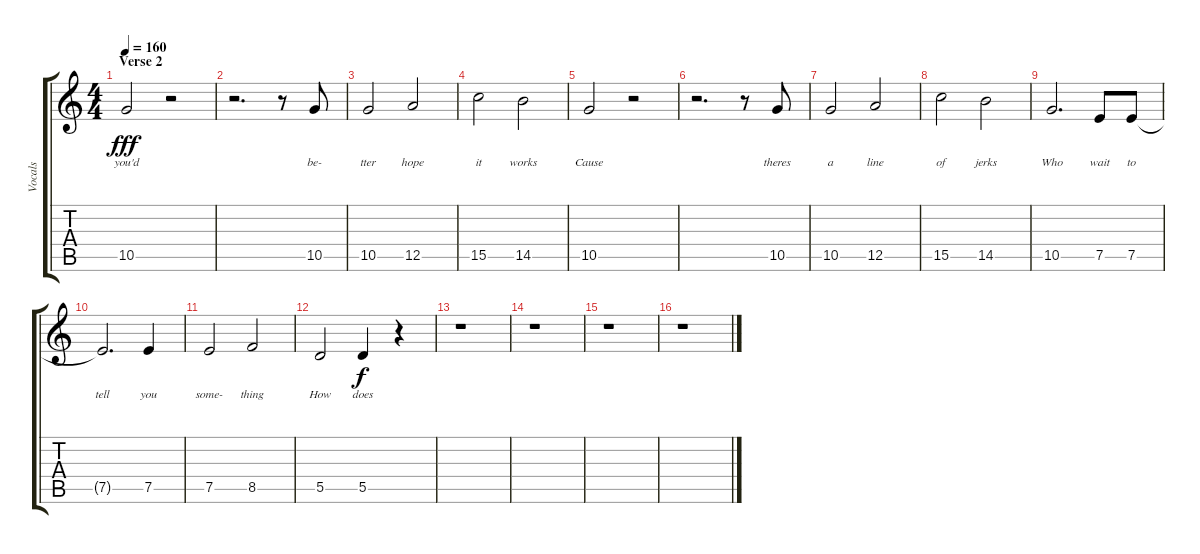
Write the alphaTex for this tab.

\track ("Vocals" "Vocals") {instrument acousticguitarsteel}
\staff {score tabs}
\tuning (E4 B3 G3 D3 A2 E2) {hide}
\ts (4 4)
\section ("" "Verse 2")
\tempo 160
\clef g2
\ks c
10.5.2{lyrics (0 "you'd") lyrics (1 "") lyrics (2 "") lyrics (3 "") lyrics (4 "") dy fff} r.2 |
r.2{d} r.8 10.5.8{lyrics (0 "be-") lyrics (1 "") lyrics (2 "") lyrics (3 "") lyrics (4 "")} |
10.5.2{lyrics (0 "tter") lyrics (1 "") lyrics (2 "") lyrics (3 "") lyrics (4 "")} 12.5.2{lyrics (0 "hope") lyrics (1 "") lyrics (2 "") lyrics (3 "") lyrics (4 "")} |
15.5.2{lyrics (0 "it") lyrics (1 "") lyrics (2 "") lyrics (3 "") lyrics (4 "")} 14.5.2{lyrics (0 "works") lyrics (1 "") lyrics (2 "") lyrics (3 "") lyrics (4 "")} |
10.5.2{lyrics (0 "Cause") lyrics (1 "") lyrics (2 "") lyrics (3 "") lyrics (4 "")} r.2 |
r.2{d} r.8 10.5.8{lyrics (0 "theres") lyrics (1 "") lyrics (2 "") lyrics (3 "") lyrics (4 "")} |
10.5.2{lyrics (0 "a") lyrics (1 "") lyrics (2 "") lyrics (3 "") lyrics (4 "")} 12.5.2{lyrics (0 "line") lyrics (1 "") lyrics (2 "") lyrics (3 "") lyrics (4 "")} |
15.5.2{lyrics (0 "of") lyrics (1 "") lyrics (2 "") lyrics (3 "") lyrics (4 "")} 14.5.2{lyrics (0 "jerks") lyrics (1 "") lyrics (2 "") lyrics (3 "") lyrics (4 "")} |
10.5.2{d lyrics (0 "Who") lyrics (1 "") lyrics (2 "") lyrics (3 "") lyrics (4 "")} 7.5.8{lyrics (0 "wait") lyrics (1 "") lyrics (2 "") lyrics (3 "") lyrics (4 "")} 7.5.8{lyrics (0 "to") lyrics (1 "") lyrics (2 "") lyrics (3 "") lyrics (4 "")} |
7.5{t}.2{d lyrics (0 "tell") lyrics (1 "") lyrics (2 "") lyrics (3 "") lyrics (4 "")} 7.5.4{lyrics (0 "you") lyrics (1 "") lyrics (2 "") lyrics (3 "") lyrics (4 "")} |
7.5.2{lyrics (0 "some-") lyrics (1 "") lyrics (2 "") lyrics (3 "") lyrics (4 "")} 8.5.2{lyrics (0 "thing") lyrics (1 "") lyrics (2 "") lyrics (3 "") lyrics (4 "")} |
5.5.2{lyrics (0 "How") lyrics (1 "") lyrics (2 "") lyrics (3 "") lyrics (4 "")} 5.5.4{lyrics (0 "does") lyrics (1 "") lyrics (2 "") lyrics (3 "") lyrics (4 "") dy f} r.4 |
r.1 |
r.1 |
r.1 |
r.1
